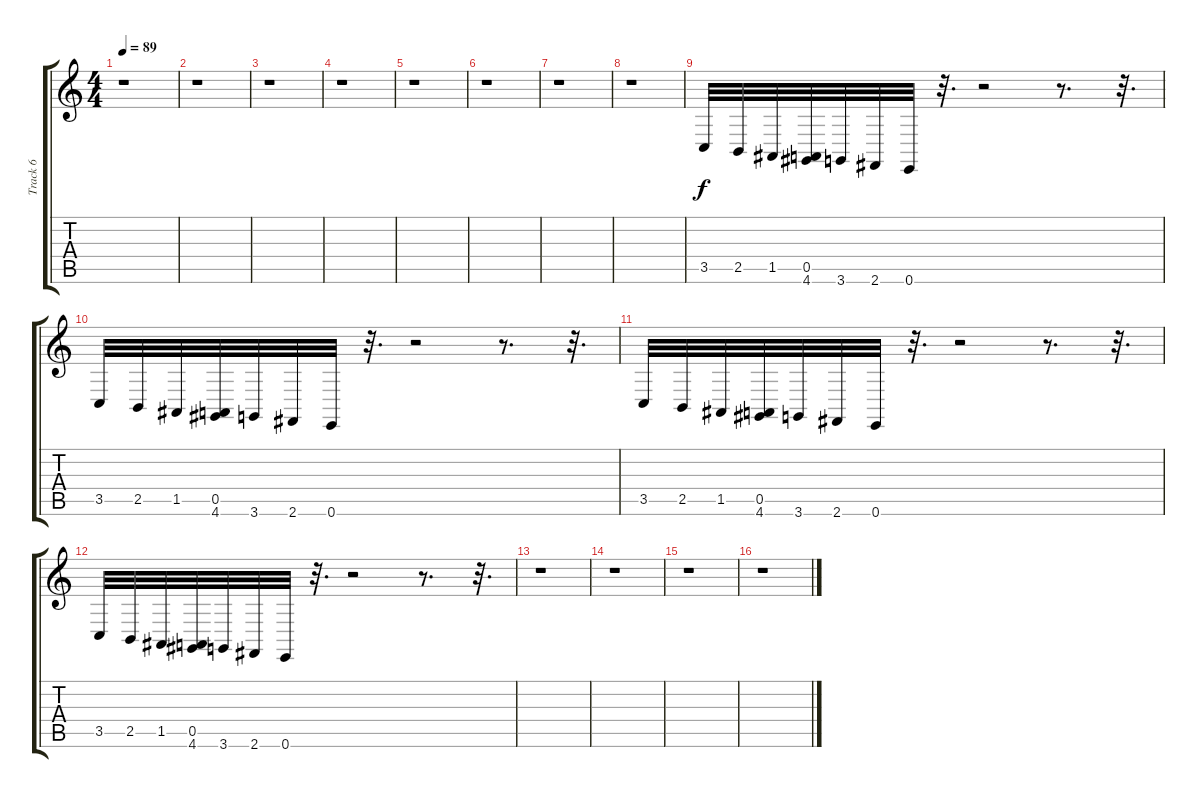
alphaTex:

\track ("Track 6" "Track 6") {instrument tuba}
\staff {score tabs}
\tuning (E4 B3 G3 D3 A2 E2) {hide}
\ts (4 4)
\tempo 89
\clef g2
\ks c
r.1{dy f} |
r.1 |
r.1 |
r.1 |
r.1 |
r.1 |
r.1 |
r.1 |
3.5.32 2.5.32 1.5.32 (0.5 4.6).32 3.6.32 2.6.32 0.6.32 r.32{d} r.2 r.8{d} r.32{d} |
3.5.32 2.5.32 1.5.32 (0.5 4.6).32 3.6.32 2.6.32 0.6.32 r.32{d} r.2 r.8{d} r.32{d} |
3.5.32 2.5.32 1.5.32 (0.5 4.6).32 3.6.32 2.6.32 0.6.32 r.32{d} r.2 r.8{d} r.32{d} |
3.5.32 2.5.32 1.5.32 (0.5 4.6).32 3.6.32 2.6.32 0.6.32 r.32{d} r.2 r.8{d} r.32{d} |
r.1 |
r.1 |
r.1 |
r.1
